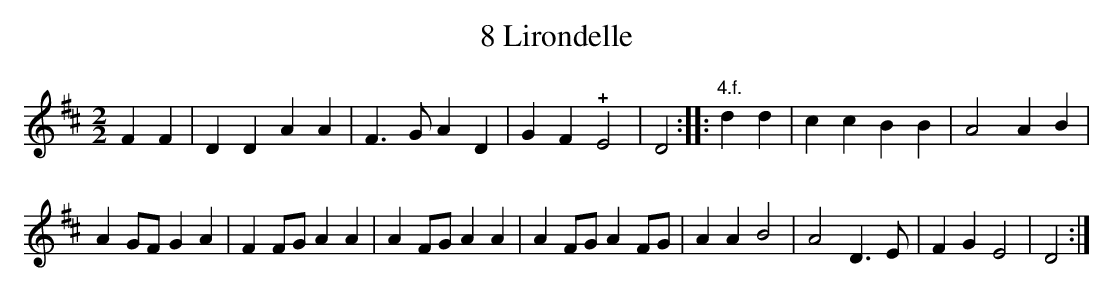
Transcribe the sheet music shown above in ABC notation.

X:1
T: 8 Lirondelle
M: 2/2
L: 1/8
K: D
F2F2 |\
D2D2 A2A2 | F3G A2D2 |\
G2F2 !+!E4 | D4 :|\
|: "4.f."d2d2 |\
c2c2 B2B2 | A4 A2B2 |
A2GF G2A2 | F2FG A2A2 |\
A2FG A2A2 | A2FG A2FG |\
A2A2 B4 | A4 D3E |\
F2G2 E4 | D4 :|
